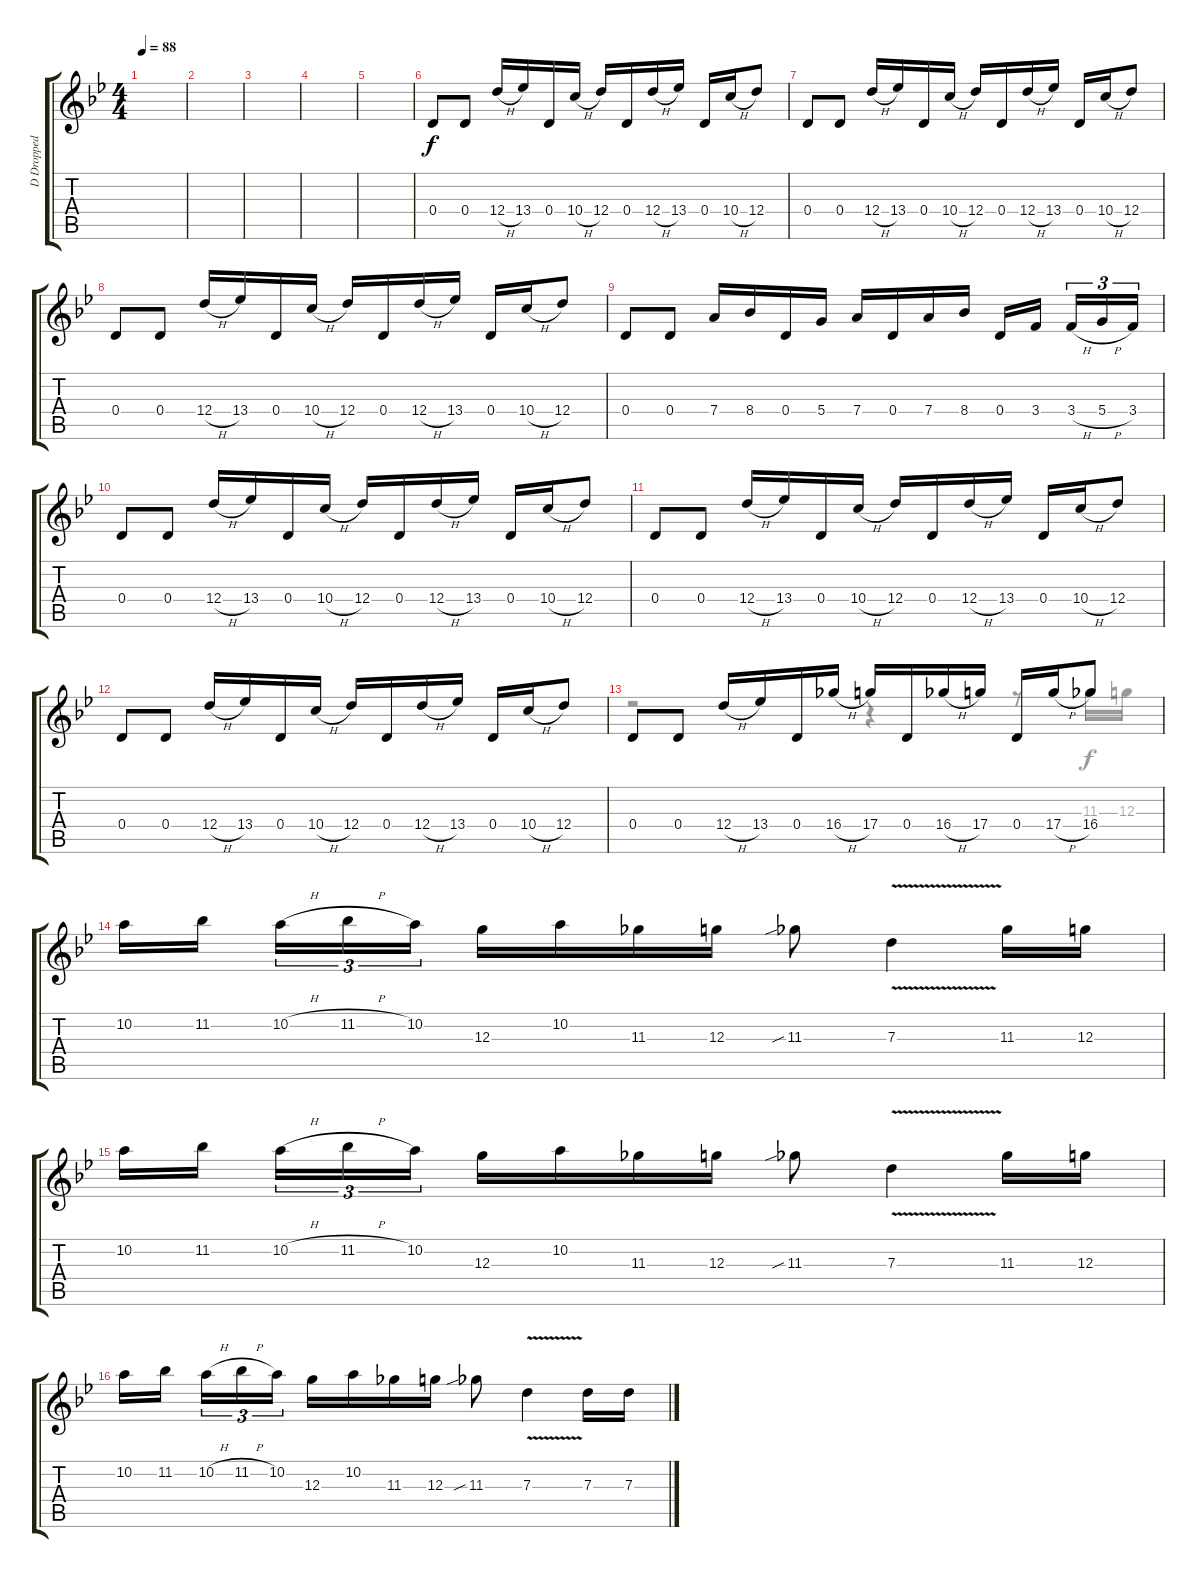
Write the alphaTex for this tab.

\track ("D Dropped Guitar II - John Petrucci" "D Dropped ") {instrument distortionguitar}
\staff {score tabs}
\tuning (E4 B3 G3 D3 A2 D2) {hide}
\voice
\ts (4 4)
\tempo 88
\clef g2
\ks bb
|
|
|
|
|
0.4.8{volume 16 balance 16 instrument distortionguitar} 0.4.8 12.4{h}.16 13.4.16 0.4.16 10.4{h}.16 12.4.16 0.4.16 12.4{h}.16 13.4.16 0.4.16 10.4{h}.16 12.4.8 |
0.4.8 0.4.8 12.4{h}.16 13.4.16 0.4.16 10.4{h}.16 12.4.16 0.4.16 12.4{h}.16 13.4.16 0.4.16 10.4{h}.16 12.4.8 |
0.4.8 0.4.8 12.4{h}.16 13.4.16 0.4.16 10.4{h}.16 12.4.16 0.4.16 12.4{h}.16 13.4.16 0.4.16 10.4{h}.16 12.4.8 |
0.4.8 0.4.8 7.4.16 8.4.16 0.4.16 5.4.16 7.4.16 0.4.16 7.4.16 8.4.16 0.4.16 3.4.16{beam splitsecondary} 3.4{h}.16{tu (3 2)} 5.4{h}.16{tu (3 2)} 3.4.16{tu (3 2)} |
0.4.8 0.4.8 12.4{h}.16 13.4.16 0.4.16 10.4{h}.16 12.4.16 0.4.16 12.4{h}.16 13.4.16 0.4.16 10.4{h}.16 12.4.8 |
0.4.8 0.4.8 12.4{h}.16 13.4.16 0.4.16 10.4{h}.16 12.4.16 0.4.16 12.4{h}.16 13.4.16 0.4.16 10.4{h}.16 12.4.8 |
0.4.8 0.4.8 12.4{h}.16 13.4.16 0.4.16 10.4{h}.16 12.4.16 0.4.16 12.4{h}.16 13.4.16 0.4.16 10.4{h}.16 12.4.8 |
0.4.8 0.4.8 12.4{h}.16 13.4.16 0.4.16 16.4{h}.16 17.4.16 0.4.16 16.4{h}.16 17.4.16 0.4.16 17.4{h}.16 16.4.8 |
10.2.16 11.2.16{beam splitsecondary} 10.2{h}.16{tu (3 2)} 11.2{h}.16{tu (3 2)} 10.2.16{tu (3 2)} 12.3.16 10.2.16 11.3.16 12.3.16 11.3{sib}.8 7.3{v}.4 11.3.16 12.3.16 |
10.2.16 11.2.16{beam splitsecondary} 10.2{h}.16{tu (3 2)} 11.2{h}.16{tu (3 2)} 10.2.16{tu (3 2)} 12.3.16 10.2.16 11.3.16 12.3.16 11.3{sib}.8 7.3{v}.4 11.3.16 12.3.16 |
10.2.16 11.2.16{beam splitsecondary} 10.2{h}.16{tu (3 2)} 11.2{h}.16{tu (3 2)} 10.2.16{tu (3 2)} 12.3.16 10.2.16 11.3.16 12.3.16 11.3{sib}.8 7.3{v}.4 7.3.16 7.3.16
\voice
\clef g2
\ottava regular
\simile none
\ks bb
|
|
|
|
|
|
|
|
|
|
|
|
r.2 r.4 r.8 11.3.16 12.3.16 |
|
|
